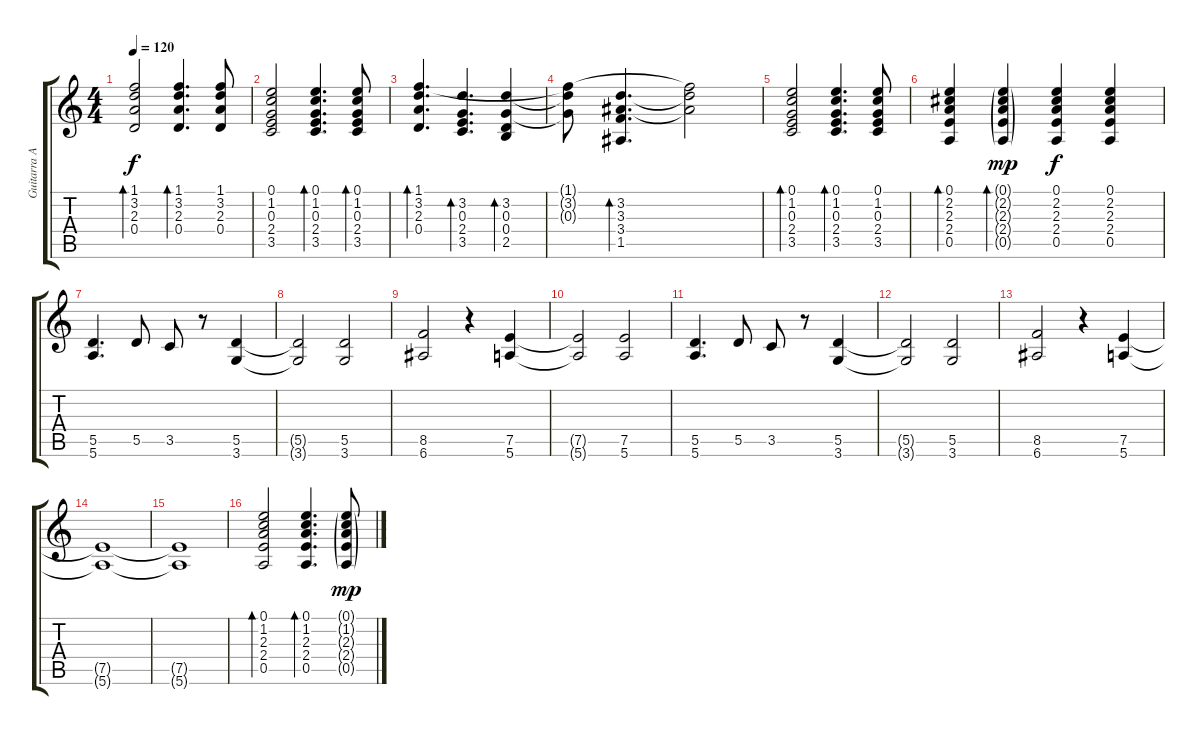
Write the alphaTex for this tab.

\track ("Guitarra Acustica" "Guitarra A") {instrument acousticguitarsteel}
\staff {score tabs}
\tuning (E4 B3 G3 D3 A2 E2) {hide}
\ts (4 4)
\tempo 120
\clef g2
\ks c
(1.1 3.2 2.3 0.4).2{bd 60 dy f} (1.1 3.2 2.3 0.4).4{d bd 60} (1.1 3.2 2.3 0.4).8 |
(0.1 1.2 0.3 2.4 3.5).2 (0.1 1.2 0.3 2.4 3.5).4{d bd 60} (0.1 1.2 0.3 2.4 3.5).8{bd 60} |
(1.1 3.2 2.3 0.4).4{d bd 60 instrument electricguitarjazz} (3.2 0.3 2.4 3.5).4{d bd 60} (3.2 0.3 0.4 2.5).4{bd 60} |
(1.1{t} 3.2{t} 0.3{t}).8 (3.2 3.3 3.4 1.5).4{d bd 60} (1.1{t} 3.2{t} 3.3{t}).2 |
(0.1 1.2 0.3 2.4 3.5).2{bd 60 instrument acousticguitarsteel} (0.1 1.2 0.3 2.4 3.5).4{d bd 60} (0.1 1.2 0.3 2.4 3.5).8 |
(0.1 2.2 2.3 2.4 0.5).4{bd 60} (0.1{g} 2.2{g} 2.3{g} 2.4{g} 0.5{g}).4{bd 60 dy mp} (0.1 2.2 2.3 2.4 0.5).4{dy f} (0.1 2.2 2.3 2.4 0.5).4 |
(5.5 5.6).4{d volume 16 instrument overdrivenguitar} 5.5.8 3.5.8 r.8 (5.5 3.6).4 |
(5.5{t} 3.6{t}).2 (5.5 3.6).2 |
(8.5 6.6).2 r.4 (7.5 5.6).4 |
(7.5{t} 5.6{t}).2 (7.5 5.6).2 |
(5.5 5.6).4{d volume 16 instrument overdrivenguitar} 5.5.8 3.5.8 r.8 (5.5 3.6).4 |
(5.5{t} 3.6{t}).2 (5.5 3.6).2 |
(8.5 6.6).2 r.4 (7.5 5.6).4 |
(7.5{t} 5.6{t}).1 |
(7.5{t} 5.6{t}).1 |
(0.1 1.2 2.3 2.4 0.5).2{bd 60 instrument acousticguitarsteel} (0.1 1.2 2.3 2.4 0.5).4{d bd 60} (0.1{g} 1.2{g} 2.3{g} 2.4{g} 0.5{g}).8{dy mp}
